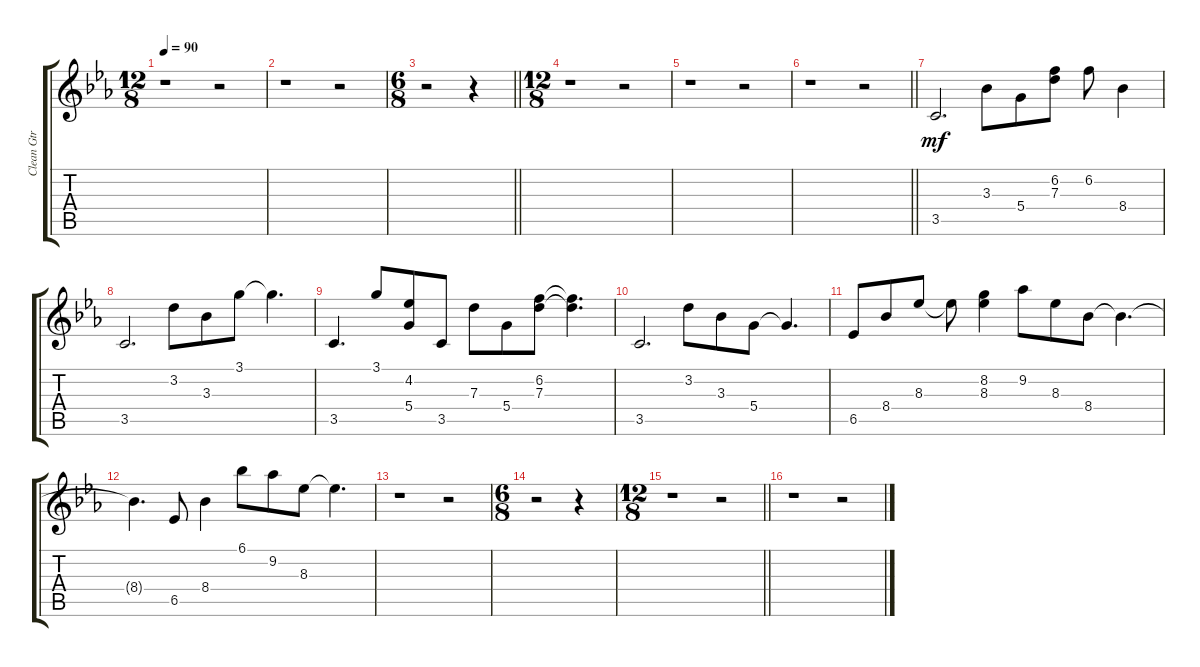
\track ("Clean Gtr" "Clean Gtr") {instrument acousticguitarsteel}
\staff {score tabs}
\tuning (E4 B3 G3 D3 A2 E2) {hide}
\ts (12 8)
\tempo 90
\clef g2
\ks eb
r.1{dy mf} r.2 |
r.1 r.2 |
\ts (6 8)
\barLineRight lightlight
r.2 r.4 |
\ts (12 8)
r.1 r.2 |
r.1 r.2 |
\barLineRight lightlight
r.1 r.2 |
3.5.2{d} 3.3.8 5.4.8 (6.2 7.3).8 6.2.8 8.4.4 |
3.5.2{d} 3.2.8 3.3.8 3.1.8 3.1{t}.4{d} |
3.5.4{d} 3.1.8 (4.2 5.4).8 3.5.8 7.3.8 5.4.8 (6.2 7.3).8 (6.2{t} 7.3{t}).4{d} |
3.5.2{d} 3.2.8 3.3.8 5.4.8 5.4{t}.4{d} |
6.5.8 8.4.8 8.3.8 8.3{t}.8 (8.2 8.3).4 9.2.8 8.3.8 8.4.8 8.4{t}.4{d} |
8.4{t}.4{d} 6.5.8 8.4.4 6.1.8 9.2.8 8.3.8 8.3{t}.4{d} |
r.1 r.2 |
\ts (6 8)
r.2 r.4 |
\ts (12 8)
\barLineRight lightlight
r.1 r.2 |
r.1 r.2
